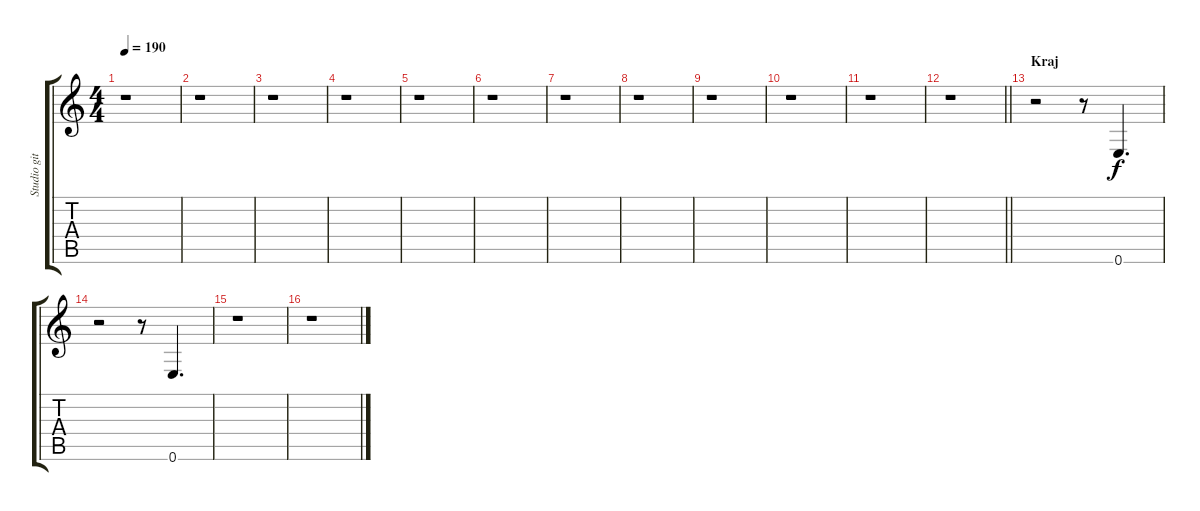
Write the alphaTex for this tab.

\track ("Studio gitara/klavijature" "Studio git") {instrument electricguitarclean}
\staff {score tabs}
\tuning (E4 B3 G3 D3 A2 E2) {hide}
\ts (4 4)
\tempo 190
\clef g2
\ks c
r.1{dy f} |
r.1 |
r.1 |
r.1 |
r.1 |
r.1 |
r.1 |
r.1 |
r.1 |
r.1 |
r.1 |
\barLineRight lightlight
r.1 |
\section ("" "Kraj")
r.2{volume 16 instrument gunshot} r.8 0.6.4{d} |
r.2 r.8 0.6.4{d} |
r.1 |
r.1
